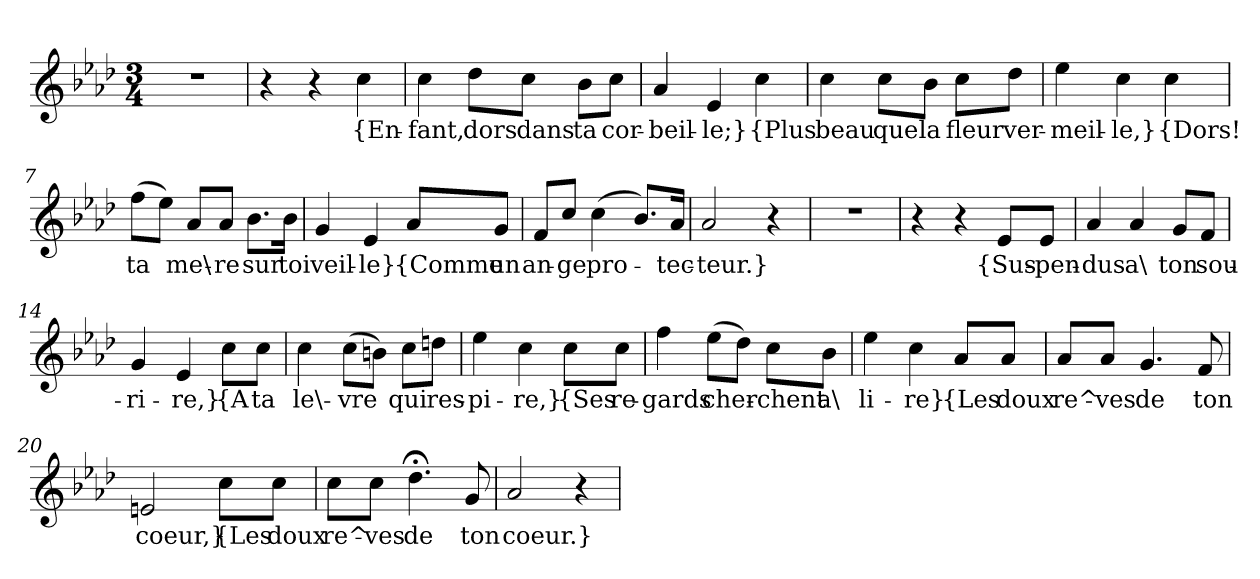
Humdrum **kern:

**kern	**text
*part1	*part1
*staff1	*staff1
*clefG2	*
*k[b-e-a-d-]	*
*M3/4	*
=1	=1
2.r	.
=2	=2
4r	.
4r	.
4cc	{En-
=3	=3
4cc	-fant,
8dd-\L	dors
8cc\J	dans
8b-\L	ta
8cc\J	cor-
=4	=4
4a-	-beil-
4e-	-le;}
4cc	{Plus
=5	=5
4cc	beau
8cc\L	que
8b-\J	la
8cc\L	fleur
8dd-\J	ver-
=6	=6
4ee-	-meil-
4cc	-le,}
4cc	{Dors!
=7	=7
(8ff\L	ta
8ee-\J)	.
8a-/L	me\-
8a-/J	-re
8.b-\L	sur
16b-\Jk	toi
=8	=8
4g	veil-
4e-	-le}
8a-/L	{Comme
8g/J	un
=9	=9
8f/L	an-
8cc/J	-ge
(4cc	pro-
8.b-/L)	.
16a-/Jk	-tec-
=10	=10
2a-	-teur.}
4r	.
=11	=11
2.r	.
=12	=12
4r	.
4r	.
8e-/L	{Sus-
8e-/J	-pen-
=13	=13
4a-	-dus
4a-	a\
8g/L	ton
8f/J	sou-
=14	=14
4g	-ri-
4e-	-re,}
8cc\L	{A
8cc\J	ta
=15	=15
4cc	le\-
(8cc\L	-vre
8bn\J)	.
8cc\L	qui
8ddn\J	res-
=16	=16
4ee-	-pi-
4cc	-re,}
8cc\L	{Ses
8cc\J	re-
=17	=17
4ff	-gards
(8ee-\L	cher-
8dd-\J)	.
8cc\L	-chent
8b-\J	a\
=18	=18
4ee-	li-
4cc	-re}
8a-/L	{Les
8a-/J	doux
=19	=19
8a-/L	re^-
8a-/J	-ves
4.g	de
8f	ton
=20	=20
2en	coeur,}
8cc\L	{Les
8cc\J	doux
=21	=21
8cc\L	re^-
8cc\J	-ves
4.dd-;<	de
8g	ton
=22	=22
2a-	coeur.}
4r	.
=	=
*-	*-
